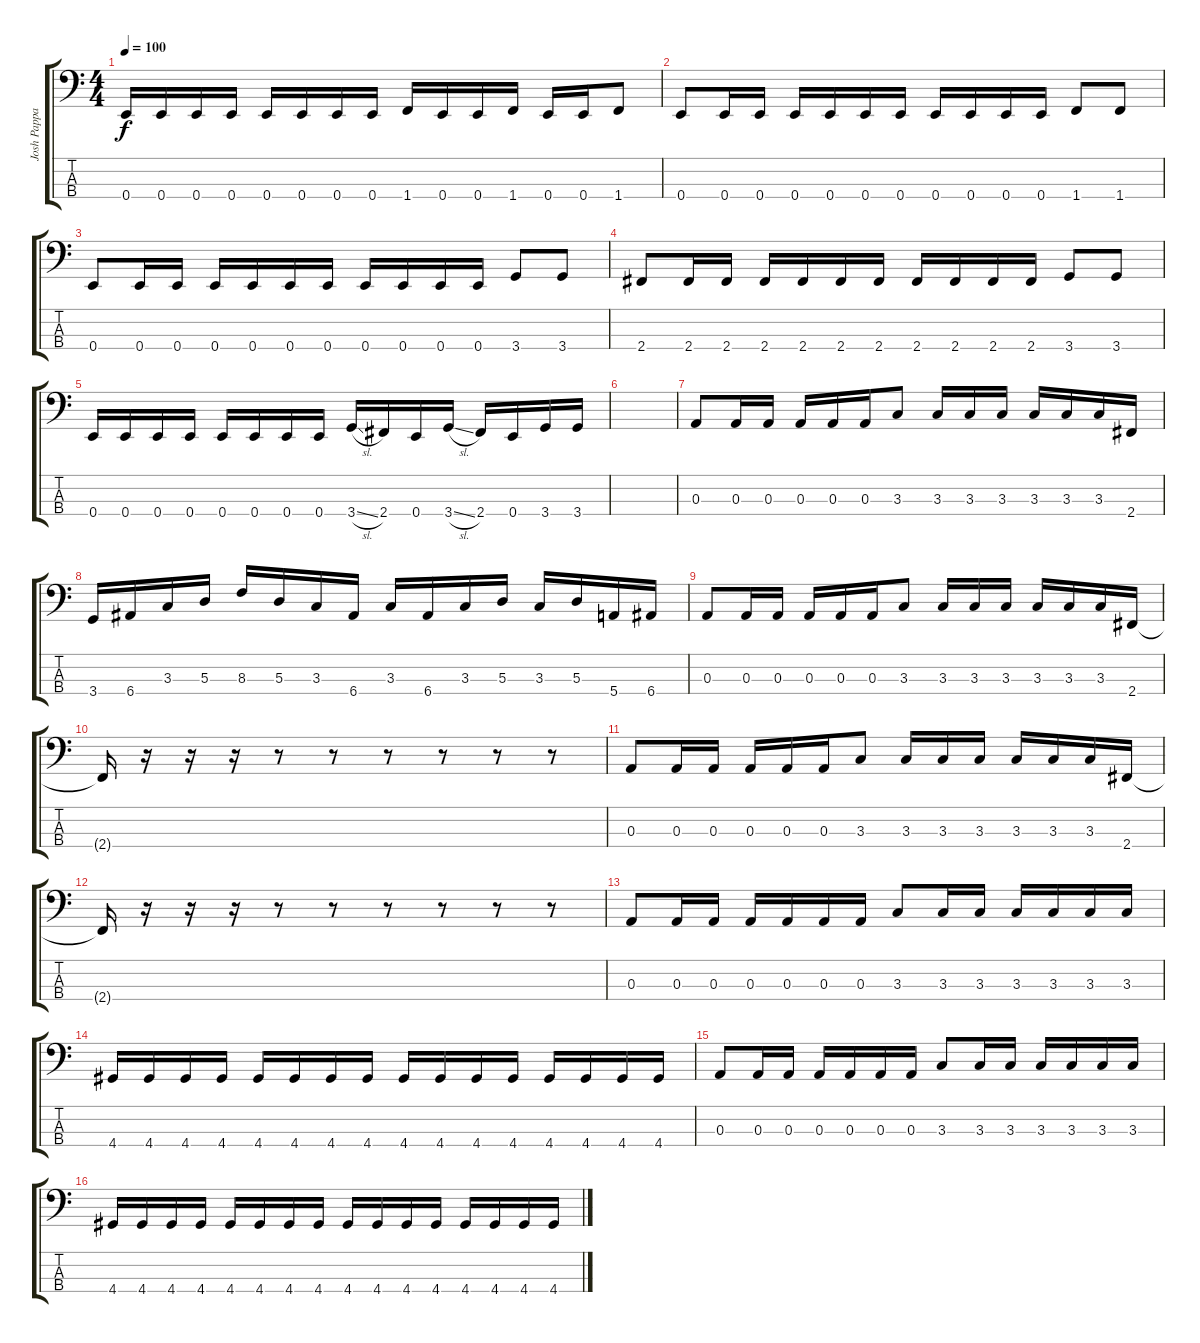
\track ("Josh Pappa" "Josh Pappa") {instrument electricbasspick}
\staff {score tabs}
\tuning (G2 D2 A1 E1) {hide}
\ts (4 4)
\tempo 100
\clef f4
\ks c
0.4.16{dy f} 0.4.16 0.4.16 0.4.16 0.4.16 0.4.16 0.4.16 0.4.16 1.4.16 0.4.16 0.4.16 1.4.16 0.4.16 0.4.16 1.4.8 |
0.4.8 0.4.16 0.4.16 0.4.16 0.4.16 0.4.16 0.4.16 0.4.16 0.4.16 0.4.16 0.4.16 1.4.8 1.4.8 |
0.4.8 0.4.16 0.4.16 0.4.16 0.4.16 0.4.16 0.4.16 0.4.16 0.4.16 0.4.16 0.4.16 3.4.8 3.4.8 |
2.4.8 2.4.16 2.4.16 2.4.16 2.4.16 2.4.16 2.4.16 2.4.16 2.4.16 2.4.16 2.4.16 3.4.8 3.4.8 |
0.4.16 0.4.16 0.4.16 0.4.16 0.4.16 0.4.16 0.4.16 0.4.16 3.4{sl}.16 2.4.16 0.4.16 3.4{sl}.16 2.4.16 0.4.16 3.4.16 3.4.16 |
|
0.3.8 0.3.16 0.3.16 0.3.16 0.3.16 0.3.16 3.3.8 3.3.16 3.3.16 3.3.16 3.3.16 3.3.16 3.3.16 2.4.16 |
3.4.16 6.4.16 3.3.16 5.3.16 8.3.16 5.3.16 3.3.16 6.4.16 3.3.16 6.4.16 3.3.16 5.3.16 3.3.16 5.3.16 5.4.16 6.4.16 |
0.3.8 0.3.16 0.3.16 0.3.16 0.3.16 0.3.16 3.3.8 3.3.16 3.3.16 3.3.16 3.3.16 3.3.16 3.3.16 2.4.16 |
2.4{t}.16 r.16 r.16 r.16 r.8 r.8 r.8 r.8 r.8 r.8 |
0.3.8 0.3.16 0.3.16 0.3.16 0.3.16 0.3.16 3.3.8 3.3.16 3.3.16 3.3.16 3.3.16 3.3.16 3.3.16 2.4.16 |
2.4{t}.16 r.16 r.16 r.16 r.8 r.8 r.8 r.8 r.8 r.8 |
0.3.8 0.3.16 0.3.16 0.3.16 0.3.16 0.3.16 0.3.16 3.3.8 3.3.16 3.3.16 3.3.16 3.3.16 3.3.16 3.3.16 |
4.4.16 4.4.16 4.4.16 4.4.16 4.4.16 4.4.16 4.4.16 4.4.16 4.4.16 4.4.16 4.4.16 4.4.16 4.4.16 4.4.16 4.4.16 4.4.16 |
0.3.8 0.3.16 0.3.16 0.3.16 0.3.16 0.3.16 0.3.16 3.3.8 3.3.16 3.3.16 3.3.16 3.3.16 3.3.16 3.3.16 |
4.4.16 4.4.16 4.4.16 4.4.16 4.4.16 4.4.16 4.4.16 4.4.16 4.4.16 4.4.16 4.4.16 4.4.16 4.4.16 4.4.16 4.4.16 4.4.16
